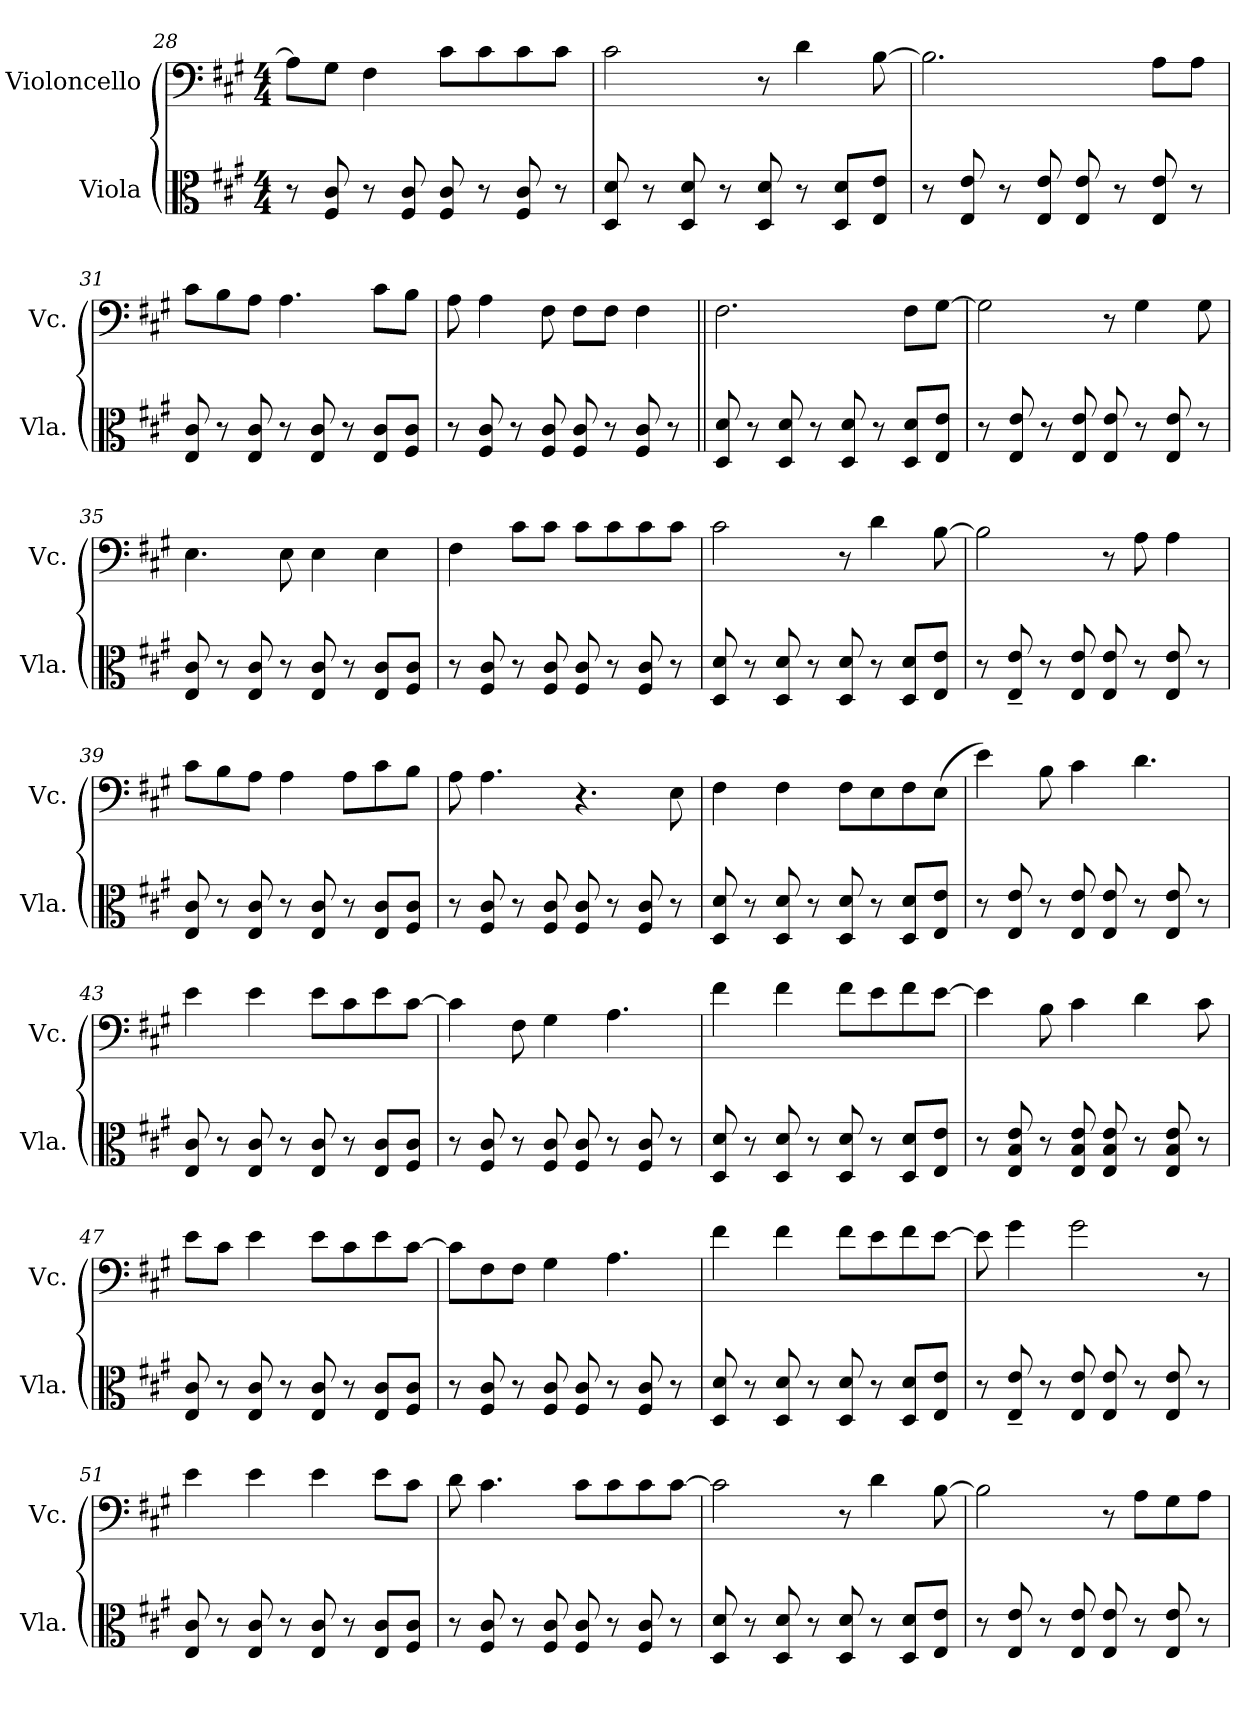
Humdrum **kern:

**kern	**kern
*part2	*part1
*staff2	*staff1
*I"Viola	*I"Violoncello
*I'Vla.	*I'Vc.
*clefC3	*clefF4
*k[f#c#g#]	*k[f#c#g#]
*M4/4	*M4/4
=28	=28
8r	8A\L]
8F#/ 8c#/	8G#\J
8r	4F#\
8F#/ 8c#/	.
8F#/ 8c#/	8c#\L
8r	8c#\
8F#/ 8c#/	8c#\
8r	8c#\J
=29	=29
8D/ 8d/	2c#\
8r	.
8D/ 8d/	.
8r	.
8D/ 8d/	8r
8r	4d\
8D/ 8d/L	.
8E/ 8e/J	[8B\
=30	=30
8r	2.B\]
8E/ 8e/	.
8r	.
8E/ 8e/	.
8E/ 8e/	.
8r	.
8E/ 8e/	8A\L
8r	8A\J
=31	=31
8E/ 8c#/	8c#\L
8r	8B\
8E/ 8c#/	8A\J
8r	4.A\
8E/ 8c#/	.
8r	.
8E/ 8c#/L	8c#\L
8F#/ 8c#/J	8B\J
!!LO:LB:g=z
=32	=32
8r	8A\
8F#/ 8c#/	4A\
8r	.
8F#/ 8c#/	8F#\
8F#/ 8c#/	8F#\L
8r	8F#\J
8F#/ 8c#/	4F#\
8r	.
=33||	=33||
8D/ 8d/	2.F#\
8r	.
8D/ 8d/	.
8r	.
8D/ 8d/	.
8r	.
8D/ 8d/L	8F#\L
8E/ 8e/J	[8G#\J
=34	=34
8r	2G#\]
8E/ 8e/	.
8r	.
8E/ 8e/	.
8E/ 8e/	8r
8r	4G#\
8E/ 8e/	.
8r	8G#\
=35	=35
8E/ 8c#/	4.E\
8r	.
8E/ 8c#/	.
8r	8E\
8E/ 8c#/	4E\
8r	.
8E/ 8c#/L	4E\
8F#/ 8c#/J	.
=36	=36
8r	4F#\
8F#/ 8c#/	.
8r	8c#\L
8F#/ 8c#/	8c#\J
8F#/ 8c#/	8c#\L
8r	8c#\
8F#/ 8c#/	8c#\
8r	8c#\J
!!LO:LB:g=z
=37	=37
8D/ 8d/	2c#\
8r	.
8D/ 8d/	.
8r	.
8D/ 8d/	8r
8r	4d\
8D/ 8d/L	.
8E/ 8e/J	[8B\
=38	=38
8r	2B\]
8E/~ 8e/~	.
8r	.
8E/ 8e/	.
8E/ 8e/	8r
8r	8A\
8E/ 8e/	4A\
8r	.
=39	=39
8E/ 8c#/	8c#\L
8r	8B\
8E/ 8c#/	8A\J
8r	4A\
8E/ 8c#/	.
8r	8A\L
8E/ 8c#/L	8c#\
8F#/ 8c#/J	8B\J
=40	=40
8r	8A\
8F#/ 8c#/	4.A\
8r	.
8F#/ 8c#/	.
8F#/ 8c#/	4.r
8r	.
8F#/ 8c#/	.
8r	8E\
=41	=41
8D/ 8d/	4F#\
8r	.
8D/ 8d/	4F#\
8r	.
8D/ 8d/	8F#\L
8r	8E\
8D/ 8d/L	8F#\
8E/ 8e/J	(8E\J
!!LO:LB:g=z
=42	=42
8r	4e\)
8E/ 8e/	.
8r	8B\
8E/ 8e/	4c#\
8E/ 8e/	.
8r	4.d\
8E/ 8e/	.
8r	.
=43	=43
8E/ 8c#/	4e\
8r	.
8E/ 8c#/	4e\
8r	.
8E/ 8c#/	8e\L
8r	8c#\
8E/ 8c#/L	8e\
8F#/ 8c#/J	[8c#\J
=44	=44
8r	4c#\]
8F#/ 8c#/	.
8r	8F#\
8F#/ 8c#/	4G#\
8F#/ 8c#/	.
8r	4.A\
8F#/ 8c#/	.
8r	.
=45	=45
8D/ 8d/	4f#\
8r	.
8D/ 8d/	4f#\
8r	.
8D/ 8d/	8f#\L
8r	8e\
8D/ 8d/L	8f#\
8E/ 8e/J	[8e\J
=46	=46
8r	4e\]
8E/ 8B/ 8e/	.
8r	8B\
8E/ 8B/ 8e/	4c#\
8E/ 8B/ 8e/	.
8r	4d\
8E/ 8B/ 8e/	.
8r	8c#\
!!LO:LB:g=z
=47	=47
8E/ 8c#/	8e\L
8r	8c#\J
8E/ 8c#/	4e\
8r	.
8E/ 8c#/	8e\L
8r	8c#\
8E/ 8c#/L	8e\
8F#/ 8c#/J	[8c#\J
=48	=48
8r	8c#\L]
8F#/ 8c#/	8F#\
8r	8F#\J
8F#/ 8c#/	4G#\
8F#/ 8c#/	.
8r	4.A\
8F#/ 8c#/	.
8r	.
=49	=49
8D/ 8d/	4f#\
8r	.
8D/ 8d/	4f#\
8r	.
8D/ 8d/	8f#\L
8r	8e\
8D/ 8d/L	8f#\
8E/ 8e/J	[8e\J
=50	=50
8r	8e\]
8E/~ 8e/~	4g#\
8r	.
8E/ 8e/	2g#\
8E/ 8e/	.
8r	.
8E/ 8e/	.
8r	8r
=51	=51
8E/ 8c#/	4e\
8r	.
8E/ 8c#/	4e\
8r	.
8E/ 8c#/	4e\
8r	.
8E/ 8c#/L	8e\L
8F#/ 8c#/J	8c#\J
!!LO:LB:g=z
=52	=52
8r	8d\
8F#/ 8c#/	4.c#\
8r	.
8F#/ 8c#/	.
8F#/ 8c#/	8c#\L
8r	8c#\
8F#/ 8c#/	8c#\
8r	[8c#\J
=53	=53
8D/ 8d/	2c#\]
8r	.
8D/ 8d/	.
8r	.
8D/ 8d/	8r
8r	4d\
8D/ 8d/L	.
8E/ 8e/J	[8B\
=54	=54
8r	2B\]
8E/ 8e/	.
8r	.
8E/ 8e/	.
8E/ 8e/	8r
8r	8A\L
8E/ 8e/	8G#\
8r	8A\J
=	=
*-	*-
